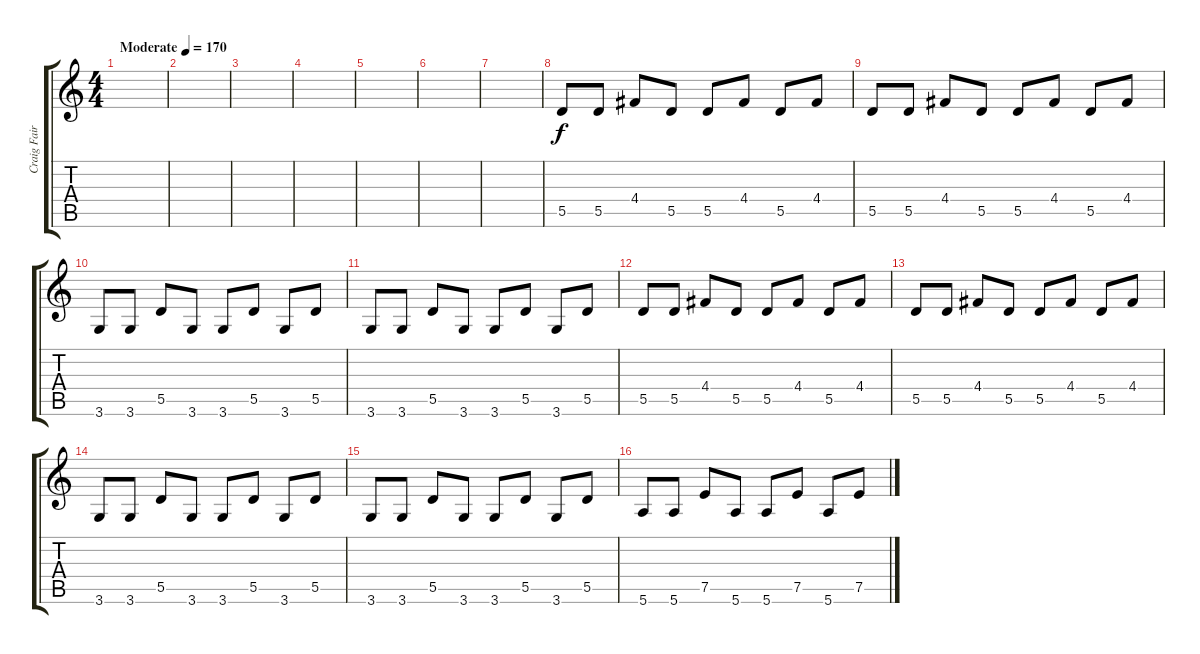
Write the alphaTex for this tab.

\track ("Craig Fairbough" "Craig Fair") {instrument electricguitarclean}
\staff {score tabs}
\tuning (E4 B3 G3 D3 A2 E2) {hide}
\ts (4 4)
\tempo (170 "Moderate")
\clef g2
\ks c
|
|
|
|
|
|
|
5.5.8 5.5.8 4.4.8 5.5.8 5.5.8 4.4.8 5.5.8 4.4.8 |
5.5.8 5.5.8 4.4.8 5.5.8 5.5.8 4.4.8 5.5.8 4.4.8 |
3.6.8 3.6.8 5.5.8 3.6.8 3.6.8 5.5.8 3.6.8 5.5.8 |
3.6.8 3.6.8 5.5.8 3.6.8 3.6.8 5.5.8 3.6.8 5.5.8 |
5.5.8 5.5.8 4.4.8 5.5.8 5.5.8 4.4.8 5.5.8 4.4.8 |
5.5.8 5.5.8 4.4.8 5.5.8 5.5.8 4.4.8 5.5.8 4.4.8 |
3.6.8 3.6.8 5.5.8 3.6.8 3.6.8 5.5.8 3.6.8 5.5.8 |
3.6.8 3.6.8 5.5.8 3.6.8 3.6.8 5.5.8 3.6.8 5.5.8 |
5.6.8 5.6.8 7.5.8 5.6.8 5.6.8 7.5.8 5.6.8 7.5.8
